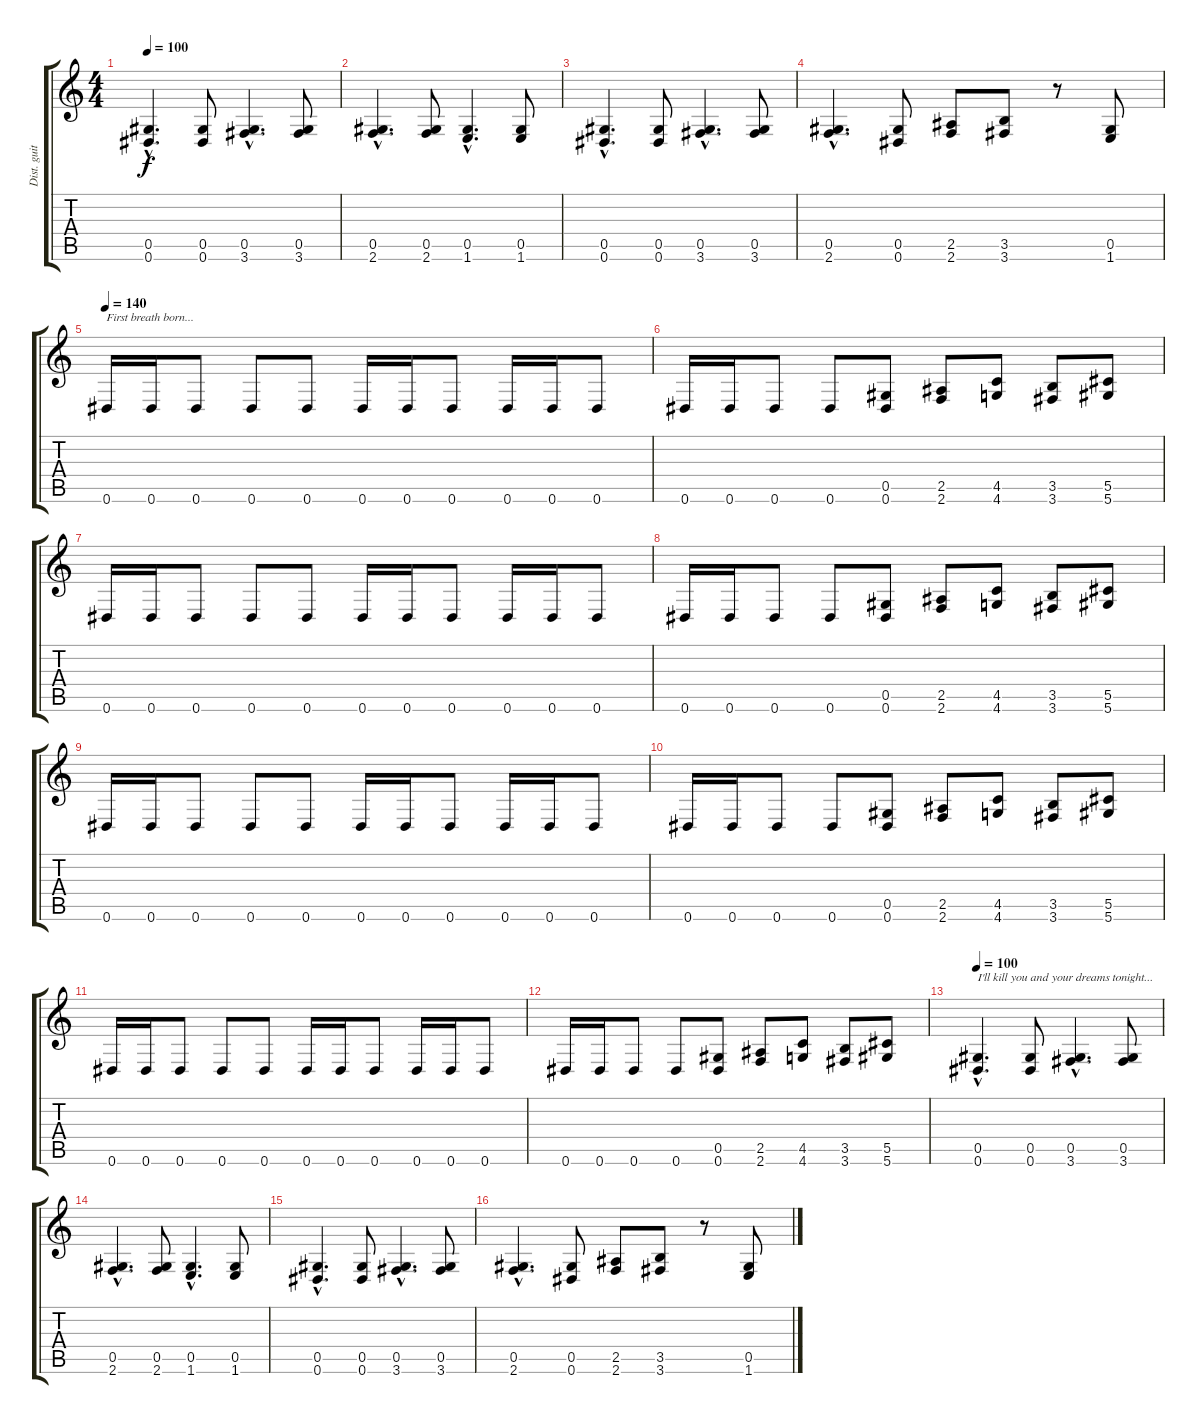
\track ("Dist. guitar" "Dist. guit") {instrument distortionguitar}
\staff {score tabs}
\tuning (Eb4 Bb3 Gb3 Db3 Ab2 Eb2) {hide}
\ts (4 4)
\tempo 100
\clef g2
\ks c
(0.5{hac} 0.6{hac}).4{d dy f} (0.5 0.6).8 (0.5{hac} 3.6{hac}).4{d} (0.5 3.6).8 |
(0.5{hac} 2.6{hac}).4{d} (0.5 2.6).8 (0.5{hac} 1.6{hac}).4{d} (0.5 1.6).8 |
(0.5{hac} 0.6{hac}).4{d} (0.5 0.6).8 (0.5{hac} 3.6{hac}).4{d} (0.5 3.6).8 |
(0.5{hac} 2.6{hac}).4{d} (0.5 0.6).8 (2.5 2.6).8 (3.5 3.6).8 r.8 (0.5 1.6).8 |
\tempo 140
0.6.16{txt "First breath born..."} 0.6.16 0.6.8 0.6.8 0.6.8 0.6.16 0.6.16 0.6.8 0.6.16 0.6.16 0.6.8 |
0.6.16 0.6.16 0.6.8 0.6.8 (0.5 0.6).8 (2.5 2.6).8 (4.5 4.6).8 (3.5 3.6).8 (5.5 5.6).8 |
0.6.16 0.6.16 0.6.8 0.6.8 0.6.8 0.6.16 0.6.16 0.6.8 0.6.16 0.6.16 0.6.8 |
0.6.16 0.6.16 0.6.8 0.6.8 (0.5 0.6).8 (2.5 2.6).8 (4.5 4.6).8 (3.5 3.6).8 (5.5 5.6).8 |
0.6.16 0.6.16 0.6.8 0.6.8 0.6.8 0.6.16 0.6.16 0.6.8 0.6.16 0.6.16 0.6.8 |
0.6.16 0.6.16 0.6.8 0.6.8 (0.5 0.6).8 (2.5 2.6).8 (4.5 4.6).8 (3.5 3.6).8 (5.5 5.6).8 |
0.6.16 0.6.16 0.6.8 0.6.8 0.6.8 0.6.16 0.6.16 0.6.8 0.6.16 0.6.16 0.6.8 |
0.6.16 0.6.16 0.6.8 0.6.8 (0.5 0.6).8 (2.5 2.6).8 (4.5 4.6).8 (3.5 3.6).8 (5.5 5.6).8 |
\tempo 100
(0.5{hac} 0.6{hac}).4{d txt "I'll kill you and your dreams tonight..."} (0.5 0.6).8 (0.5{hac} 3.6{hac}).4{d} (0.5 3.6).8 |
(0.5{hac} 2.6{hac}).4{d} (0.5 2.6).8 (0.5{hac} 1.6{hac}).4{d} (0.5 1.6).8 |
(0.5{hac} 0.6{hac}).4{d} (0.5 0.6).8 (0.5{hac} 3.6{hac}).4{d} (0.5 3.6).8 |
(0.5{hac} 2.6{hac}).4{d} (0.5 0.6).8 (2.5 2.6).8 (3.5 3.6).8 r.8 (0.5 1.6).8
